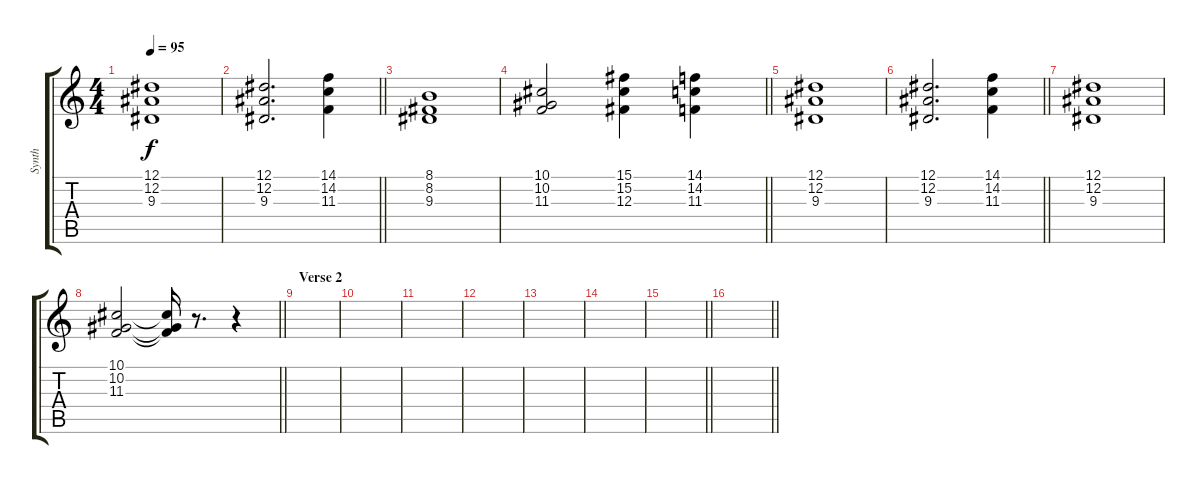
\track ("Synth" "Synth") {instrument tremolostrings}
\staff {score tabs}
\tuning (Eb4 Bb3 Gb3 Db3 Ab2 Db2) {hide}
\ts (4 4)
\tempo 95
\clef g2
\ks c
(12.1 12.2 9.3).1{dy f} |
\barLineRight lightlight
(12.1 12.2 9.3).2{d} (14.1 14.2 11.3).4 |
(8.1 8.2 9.3).1 |
\barLineRight lightlight
(10.1 10.2 11.3).2 (15.1 15.2 12.3).4 (14.1 14.2 11.3).4 |
(12.1 12.2 9.3).1 |
\barLineRight lightlight
(12.1 12.2 9.3).2{d} (14.1 14.2 11.3).4 |
(12.1 12.2 9.3).1 |
\barLineRight lightlight
(10.1 10.2 11.3).2 (10.1{t} 10.2{t} 11.3{t}).16 r.8{d} r.4 |
\section ("" "Verse 2")
|
|
|
|
|
|
\barLineRight lightlight
|
\barLineRight lightlight
